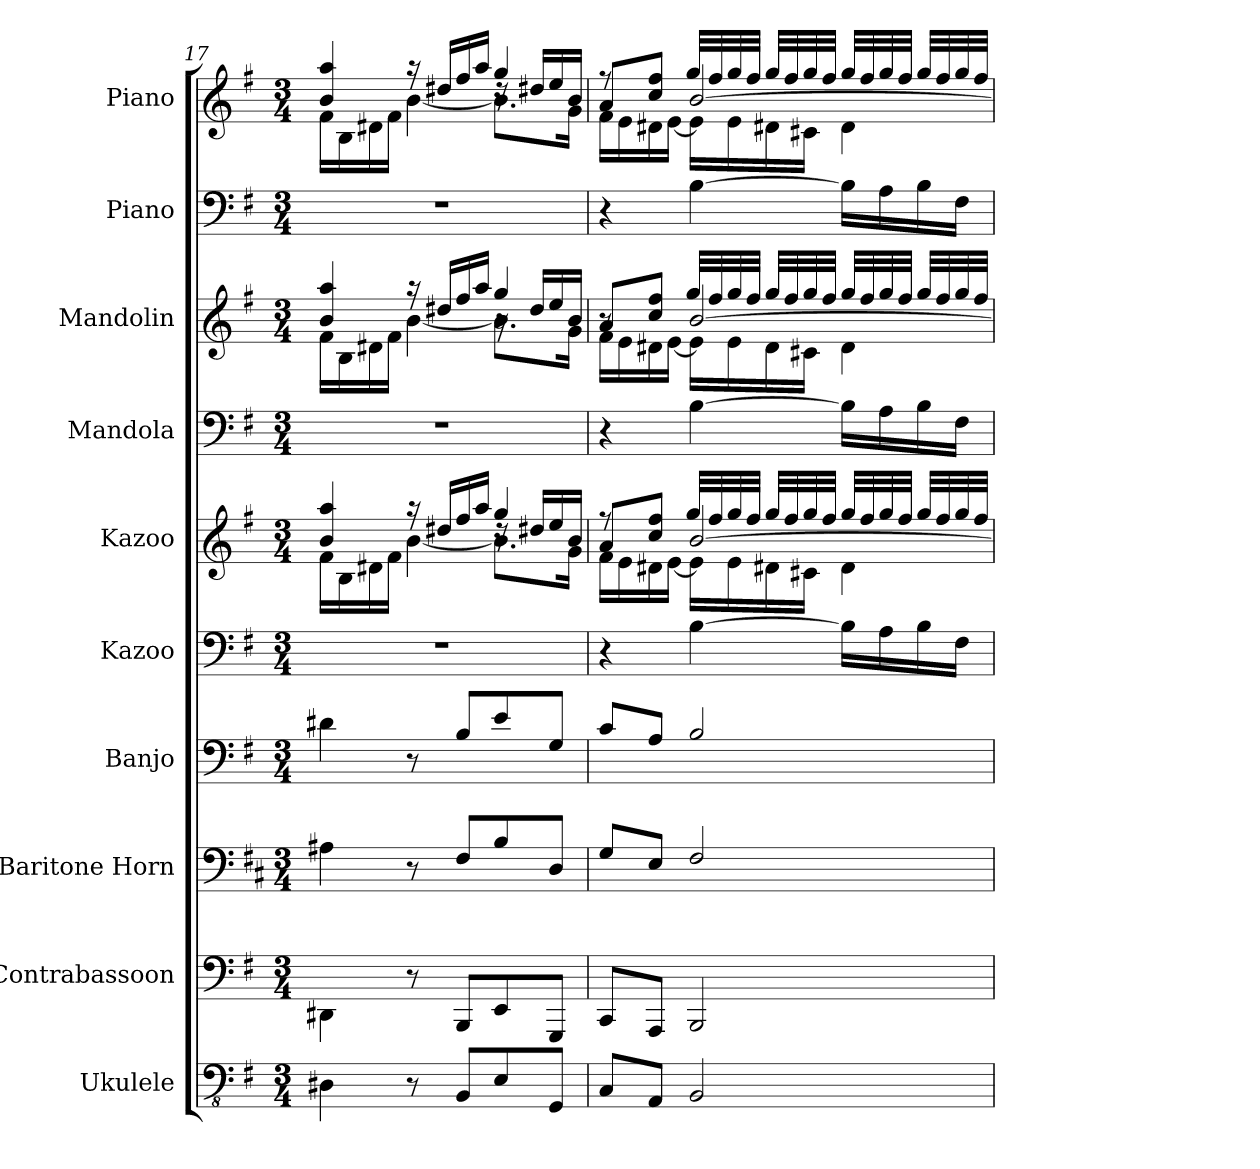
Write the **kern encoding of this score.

**kern	**kern	**kern	**kern	**kern	**kern	**kern	**kern	**kern	**kern
*part10	*part9	*part8	*part7	*part6	*part5	*part4	*part3	*part2	*part1
*staff10	*staff9	*staff8	*staff7	*staff6	*staff5	*staff4	*staff3	*staff2	*staff1
*I"Ukulele	*I"Contrabassoon	*I"Baritone Horn	*I"Banjo	*I"Kazoo	*I"Kazoo	*I"Mandola	*I"Mandolin	*I"Piano	*I"Piano
*I'Uk.	*I'Cbsn.	*I'Bar. Hn.	*I'Bj.	*I'Kaz.	*I'Kaz.	*I'Mda.	*I'Mdn.	*I'Pno.	*I'Pno.
*clefFv4	*clefF4	*clefF4	*clefF4	*clefF4	*clefG2	*clefF4	*	*clefF4	*clefG2
*	*ITrd7c12	*ITrd4c7	*ITrd7c12	*	*	*	*	*	*
*k[f#]	*k[f#]	*k[f#]	*k[f#]	*k[f#]	*k[f#]	*k[f#]	*k[f#]	*k[f#]	*k[f#]
*G:	*G:	*G:	*G:	*G:	*G:	*G:	*G:	*G:	*G:
*M3/4	*M3/4	*M3/4	*M3/4	*M3/4	*M3/4	*M3/4	*M3/4	*M3/4	*M3/4
=17	=17	=17	=17	=17	=17	=17	=17	=17	=17
*	*	*	*	*	*^	*	*^	*	*^
*	*	*	*	*	*	*^	*	*	*^	*	*	*^
4DD#X\	4DDD#X\	4D#X\	4D#X\	2.r	4b/ 4aa/	16f#\LL	2ryy	2.r	4b/ 4aa/	16f#\LL	2ryy	2.r	4b/ 4aa/	16f#\LL	2ryy
.	.	.	.	.	.	16B\	.	.	.	16B\	.	.	.	16B\	.
.	.	.	.	.	.	16d#X\	.	.	.	16d#X\	.	.	.	16d#X\	.
.	.	.	.	.	.	16f#\JJ	.	.	.	16f#\JJ	.	.	.	16f#\JJ	.
8r	8r	8r	8r	.	16raa	[4b\	.	.	16r	[4b\	.	.	16raa	[4b\	.
.	.	.	.	.	16dd#X/LL	.	.	.	16dd#X/LL	.	.	.	16dd#X/LL	.	.
8BBB/L	8BBBB/L	8BB/L	8BB/L	.	16ff#/	.	.	.	16ff#/	.	.	.	16ff#/	.	.
.	.	.	.	.	16aa/JJ	.	.	.	16aa/JJ	.	.	.	16aa/JJ	.	.
8EE/	8EEE/	8E/	8E/	.	4gg/	8.b\L]	16rdd	.	4gg/	8.b\L]	16r	.	4gg/	8.b\L]	16rdd
.	.	.	.	.	.	.	16dd#X/LL	.	.	.	16dd#/LL	.	.	.	16dd#X/LL
8GGG/J	8GGGG/J	8GG/J	8GG/J	.	.	.	16ee/	.	.	.	16ee/	.	.	.	16ee/
.	.	.	.	.	.	16g\Jk	16b/JJ	.	.	16g\Jk	16b/JJ	.	.	16g\Jk	16b/JJ
!!LO:PB:g=z	!!	!!
=18	=18	=18	=18	=18	=18	=18	=18	=18	=18	=18	=18	=18	=18	=18	=18
8CC/L	8CCC/L	8C/L	8C/L	4r	8a/L	16f#\LL	8rff	4r	8a/L	16f#\LL	8r	4r	8a/L	16f#\LL	8rff
.	.	.	.	.	.	16e\	.	.	.	16e\	.	.	.	16e\	.
8AAA/J	8AAAA/J	8AA/J	8AA/J	.	8cc/ 8ff#/J	16d#X\	8ryy	.	8cc/ 8ff#/J	16d#X\	8ryy	.	8cc/ 8ff#/J	16d#X\	8ryy
.	.	.	.	.	.	[16e\JJ	.	.	.	[16e\JJ	.	.	.	[16e\JJ	.
2BBB/	2BBBB/	2BB/	2BB/	[4B\	[2b/	16e\LL]	32gg/LLL	[4B\	[2b/	16e\LL]	32gg/LLL	[4B\	[2b/	16e\LL]	32gg/LLL
.	.	.	.	.	.	.	32ff#/	.	.	.	32ff#/	.	.	.	32ff#/
.	.	.	.	.	.	16e\	32gg/	.	.	16e\	32gg/	.	.	16e\	32gg/
.	.	.	.	.	.	.	32ff#/JJJ	.	.	.	32ff#/JJJ	.	.	.	32ff#/JJJ
.	.	.	.	.	.	16d#X\	32gg/LLL	.	.	16d#\	32gg/LLL	.	.	16d#X\	32gg/LLL
.	.	.	.	.	.	.	32ff#/	.	.	.	32ff#/	.	.	.	32ff#/
.	.	.	.	.	.	16c#X\JJ	32gg/	.	.	16c#X\JJ	32gg/	.	.	16c#X\JJ	32gg/
.	.	.	.	.	.	.	32ff#/JJJ	.	.	.	32ff#/JJJ	.	.	.	32ff#/JJJ
.	.	.	.	16B\LL]	.	4d#\	32gg/LLL	16B\LL]	.	4d#\	32gg/LLL	16B\LL]	.	4d#\	32gg/LLL
.	.	.	.	.	.	.	32ff#/	.	.	.	32ff#/	.	.	.	32ff#/
.	.	.	.	16A\	.	.	32gg/	16A\	.	.	32gg/	16A\	.	.	32gg/
.	.	.	.	.	.	.	32ff#/JJJ	.	.	.	32ff#/JJJ	.	.	.	32ff#/JJJ
.	.	.	.	16B\	.	.	32gg/LLL	16B\	.	.	32gg/LLL	16B\	.	.	32gg/LLL
.	.	.	.	.	.	.	32ff#/	.	.	.	32ff#/	.	.	.	32ff#/
.	.	.	.	16F#\JJ	.	.	32gg/	16F#\JJ	.	.	32gg/	16F#\JJ	.	.	32gg/
.	.	.	.	.	.	.	32ff#/JJJ	.	.	.	32ff#/JJJ	.	.	.	32ff#/JJJ
*	*	*	*	*	*v	*v	*v	*	*v	*v	*v	*	*v	*v	*v
=	=	=	=	=	=	=	=	=	=
*-	*-	*-	*-	*-	*-	*-	*-	*-	*-
